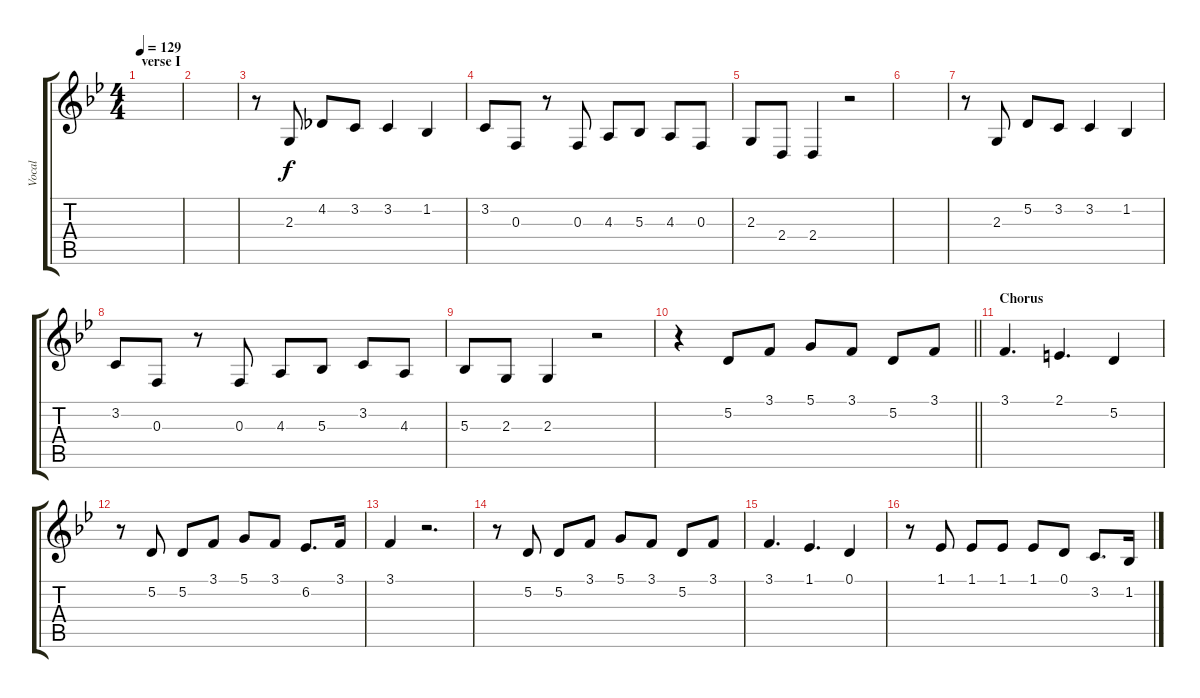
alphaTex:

\track ("Vocal" "Vocal") {instrument lead6voice}
\staff {score tabs}
\tuning (D4 A3 F3 C3 G2 C2) {hide}
\ts (4 4)
\section ("" "verse I")
\tempo 129
\clef g2
\ks bb
|
|
r.8 2.3.8 4.2.8 3.2.8 3.2.4 1.2.4 |
3.2.8 0.3.8 r.8 0.3.8 4.3.8 5.3.8 4.3.8 0.3.8 |
2.3.8 2.4.8 2.4.4 r.2 |
|
r.8 2.3.8 5.2.8 3.2.8 3.2.4 1.2.4 |
3.2.8 0.3.8 r.8 0.3.8 4.3.8 5.3.8 3.2.8 4.3.8 |
5.3.8 2.3.8 2.3.4 r.2 |
\barLineRight lightlight
r.4 5.2.8 3.1.8 5.1.8 3.1.8 5.2.8 3.1.8 |
\section ("" "Chorus")
3.1.4{d} 2.1.4{d} 5.2.4 |
r.8 5.2.8 5.2.8 3.1.8 5.1.8 3.1.8 6.2.8{d} 3.1.16 |
3.1.4 r.2{d} |
r.8 5.2.8 5.2.8 3.1.8 5.1.8 3.1.8 5.2.8 3.1.8 |
3.1.4{d} 1.1.4{d} 0.1.4 |
r.8 1.1.8 1.1.8 1.1.8 1.1.8 0.1.8 3.2.8{d} 1.2.16
